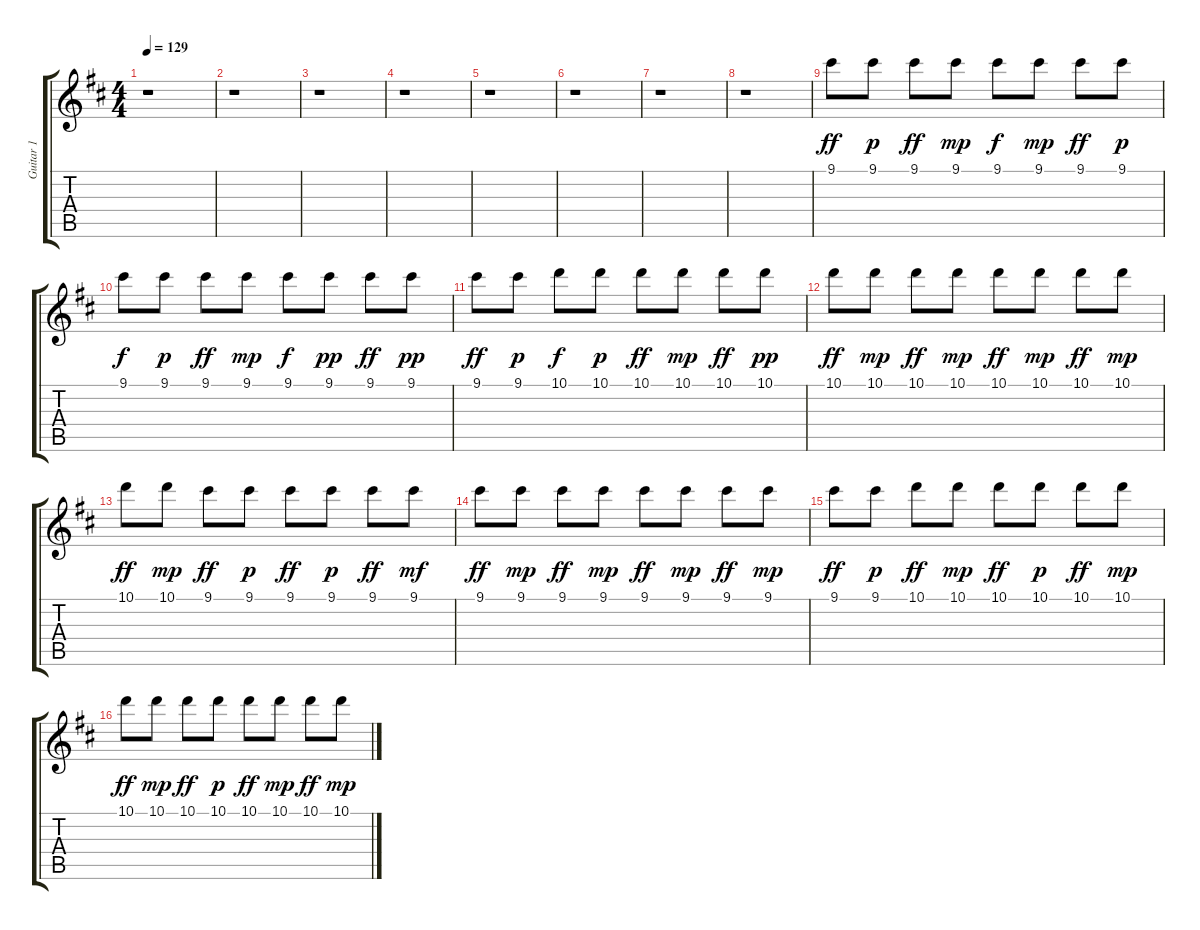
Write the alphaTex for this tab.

\track ("Guitar 1" "Guitar 1") {instrument overdrivenguitar}
\staff {score tabs}
\tuning (E4 B3 G3 D3 A2 E2) {hide}
\ts (4 4)
\tempo 129
\clef g2
\ks d
r.1{dy ff} |
r.1 |
r.1 |
r.1 |
r.1 |
r.1 |
r.1 |
r.1 |
9.1.8 9.1.8{dy p} 9.1.8{dy ff} 9.1.8{dy mp} 9.1.8{dy f} 9.1.8{dy mp} 9.1.8{dy ff} 9.1.8{dy p} |
9.1.8{dy f} 9.1.8{dy p} 9.1.8{dy ff} 9.1.8{dy mp} 9.1.8{dy f} 9.1.8{dy pp} 9.1.8{dy ff} 9.1.8{dy pp} |
9.1.8{dy ff} 9.1.8{dy p} 10.1.8{dy f} 10.1.8{dy p} 10.1.8{dy ff} 10.1.8{dy mp} 10.1.8{dy ff} 10.1.8{dy pp} |
10.1.8{dy ff} 10.1.8{dy mp} 10.1.8{dy ff} 10.1.8{dy mp} 10.1.8{dy ff} 10.1.8{dy mp} 10.1.8{dy ff} 10.1.8{dy mp} |
10.1.8{dy ff} 10.1.8{dy mp} 9.1.8{dy ff} 9.1.8{dy p} 9.1.8{dy ff} 9.1.8{dy p} 9.1.8{dy ff} 9.1.8{dy mf} |
9.1.8{dy ff} 9.1.8{dy mp} 9.1.8{dy ff} 9.1.8{dy mp} 9.1.8{dy ff} 9.1.8{dy mp} 9.1.8{dy ff} 9.1.8{dy mp} |
9.1.8{dy ff} 9.1.8{dy p} 10.1.8{dy ff} 10.1.8{dy mp} 10.1.8{dy ff} 10.1.8{dy p} 10.1.8{dy ff} 10.1.8{dy mp} |
10.1.8{dy ff} 10.1.8{dy mp} 10.1.8{dy ff} 10.1.8{dy p} 10.1.8{dy ff} 10.1.8{dy mp} 10.1.8{dy ff} 10.1.8{dy mp}
